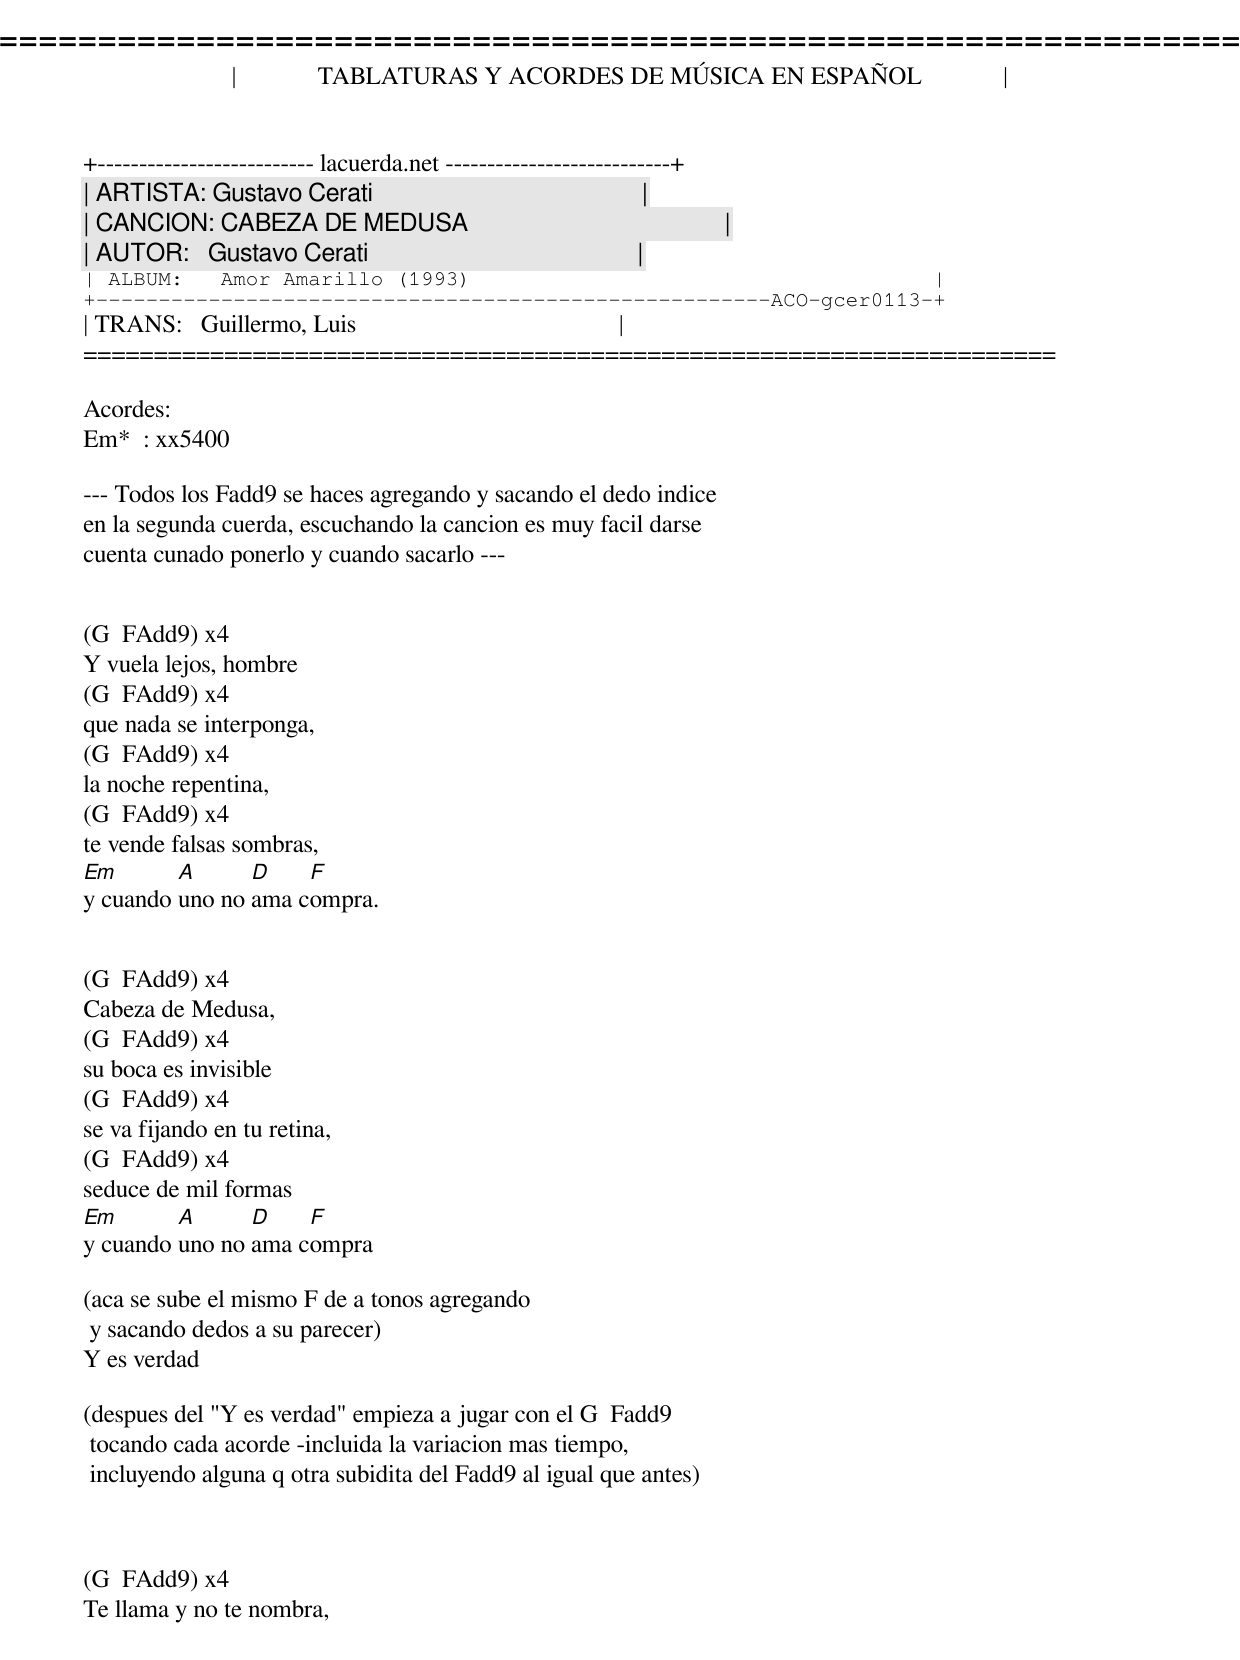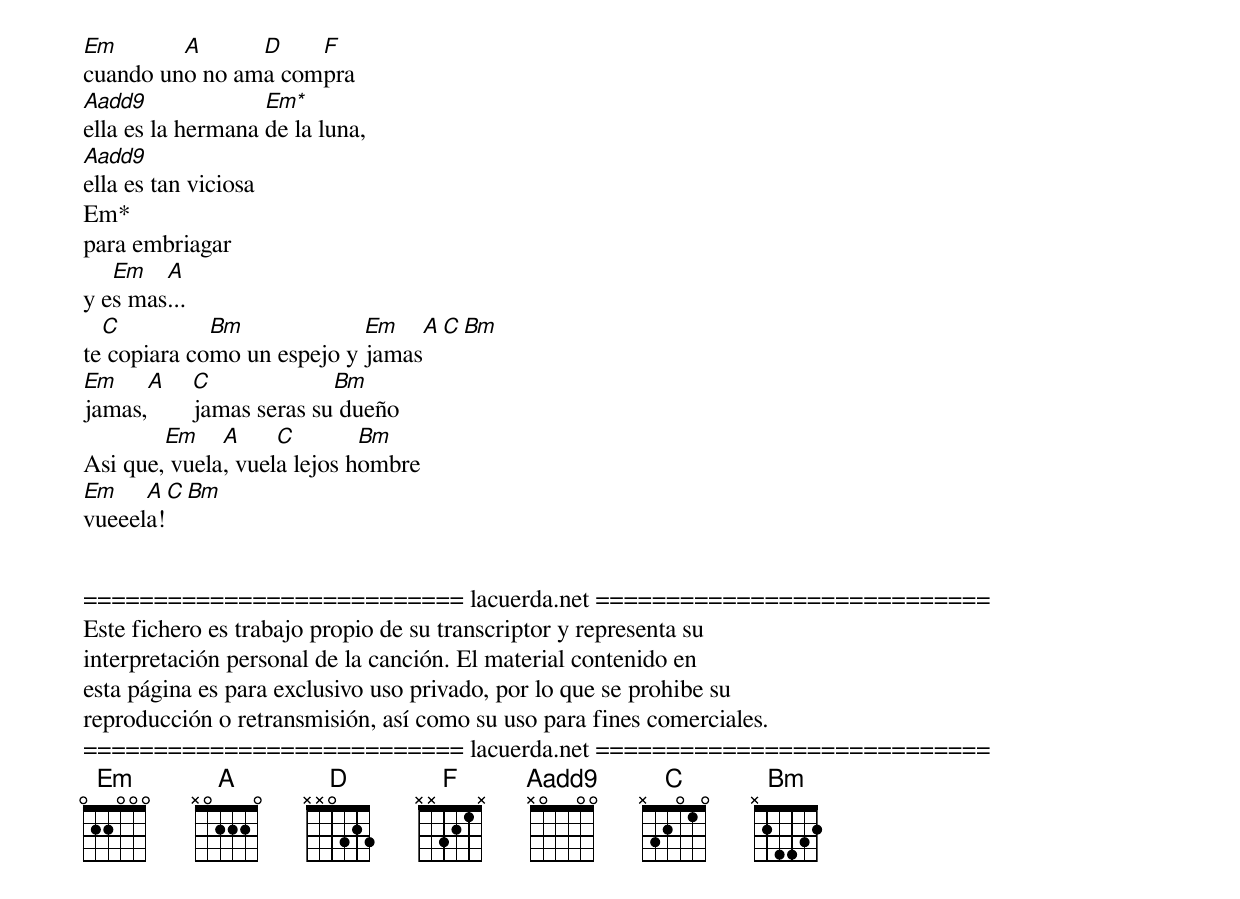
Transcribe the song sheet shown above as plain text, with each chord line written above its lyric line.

=====================================================================
|             TABLATURAS Y ACORDES DE MÚSICA EN ESPAÑOL             |
+-------------------------- lacuerda.net ---------------------------+
| ARTISTA: Gustavo Cerati                                           |
| CANCION: CABEZA DE MEDUSA                                         |
| AUTOR:   Gustavo Cerati                                           |
| ALBUM:   Amor Amarillo (1993)                                     |
+------------------------------------------------------ACO-gcer0113-+
| TRANS:   Guillermo, Luis                                          |
=====================================================================

Acordes:
G:     320033
Fadd9: xx3213  (con variacion xx3203)
Em:    022000
A:     x02220
D:     xx0323
F:     xx321x
Aadd9: x07600
Em*  : xx5400

--- Todos los Fadd9 se haces agregando y sacando el dedo indice
en la segunda cuerda, escuchando la cancion es muy facil darse
cuenta cunado ponerlo y cuando sacarlo ---


(G  FAdd9) x4
Y vuela lejos, hombre
(G  FAdd9) x4
que nada se interponga,
(G  FAdd9) x4
la noche repentina,
(G  FAdd9) x4
te vende falsas sombras,
Em       A      D    F
y cuando uno no ama compra.


(G  FAdd9) x4
Cabeza de Medusa,
(G  FAdd9) x4
su boca es invisible
(G  FAdd9) x4
se va fijando en tu retina,
(G  FAdd9) x4
seduce de mil formas
Em       A      D    F
y cuando uno no ama compra

(aca se sube el mismo F de a tonos agregando
 y sacando dedos a su parecer)
Y es verdad

(despues del "Y es verdad" empieza a jugar con el G  Fadd9
 tocando cada acorde -incluida la variacion mas tiempo,
 incluyendo alguna q otra subidita del Fadd9 al igual que antes)



(G  FAdd9) x4
Te llama y no te nombra,
Em       A      D    F
cuando uno no ama compra
Aadd9              Em*
ella es la hermana de la luna,
Aadd9
ella es tan viciosa
Em*
para embriagar
   Em   A
y es mas...
  C          Bm             Em     A   C   Bm
te copiara como un espejo y jamas
Em    A   C             Bm
jamas,    jamas seras su dueño
        Em    A     C        Bm
Asi que, vuela, vuela lejos hombre
Em    A     C        Bm
vueeela!


=========================== lacuerda.net ============================
Este fichero es trabajo propio de su transcriptor y representa su
interpretación personal de la canción. El material contenido en
esta página es para exclusivo uso privado, por lo que se prohibe su
reproducción o retransmisión, así como su uso para fines comerciales.
=========================== lacuerda.net ============================
